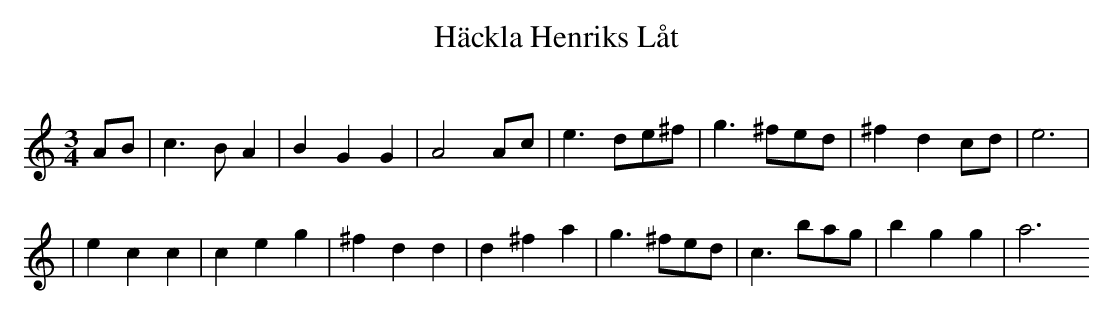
X:1
T:Häckla Henriks Låt
O:
M:3/4
L:1/8
K:Am
AB|c3 BA2|B2G2G2|A4Ac|e3de^f|g3^fed|^f2d2cd|e6|
|e2c2c2|c2e2g2|^f2d2d2|d2^f2a2|g3^fed|c3bag|b2g2g2|a6
